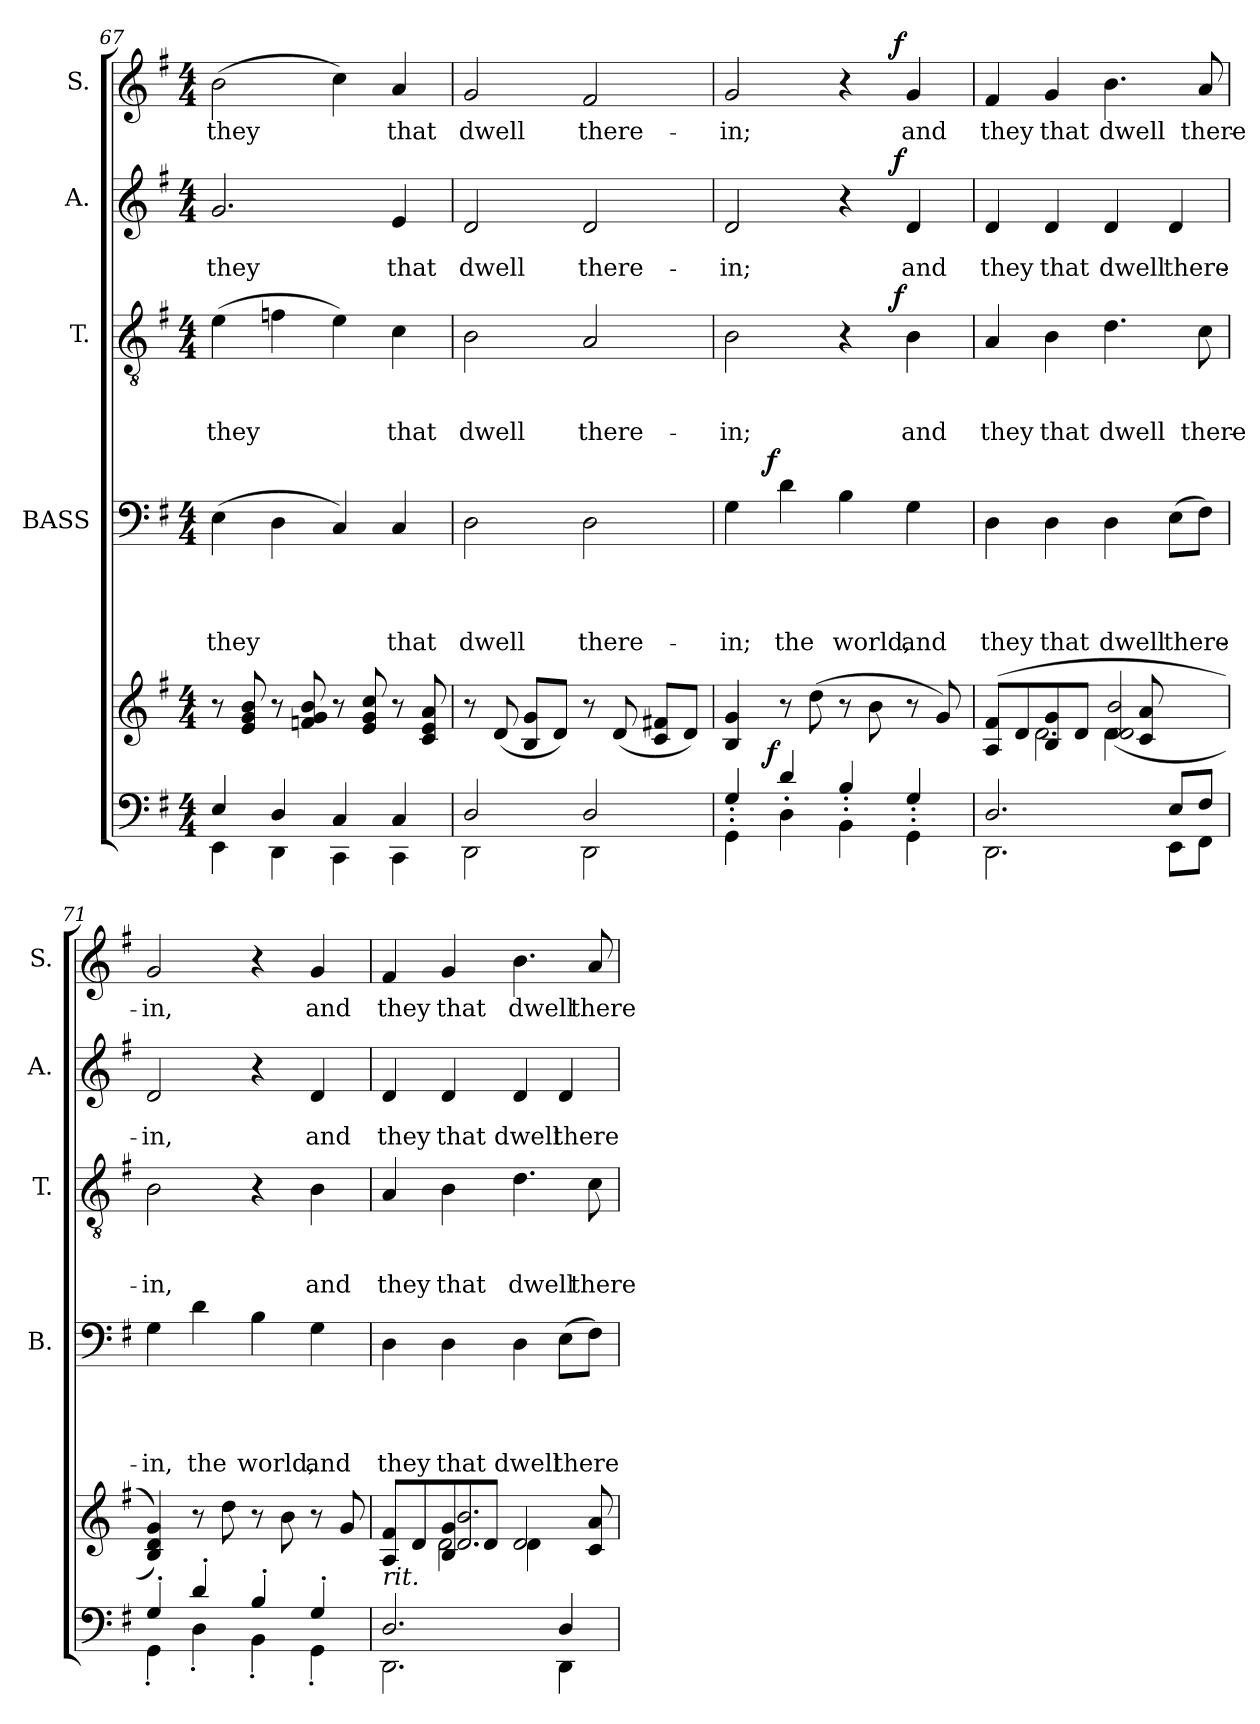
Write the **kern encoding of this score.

**kern	**dynam	**kern	**kern	**text	**text	**text	**text	**dynam	**kern	**text	**text	**text	**dynam	**kern	**text	**text	**dynam	**kern	**text	**dynam
*part6	*part6	*part5	*part4	*part4	*part4	*part4	*part4	*part4	*part3	*part3	*part3	*part3	*part3	*part2	*part2	*part2	*part2	*part1	*part1	*part1
*staff6	*staff6	*staff5	*staff4	*staff4	*staff4	*staff4	*staff4	*staff4	*staff3	*staff3	*staff3	*staff3	*staff3	*staff2	*staff2	*staff2	*staff2	*staff1	*staff1	*staff1
*	*	*	*I"BASS	*	*	*	*	*	*I"T.	*	*	*	*	*I"A.	*	*	*	*I"S.	*	*
*	*	*	*I'B.	*	*	*	*	*	*I'T.	*	*	*	*	*I'A.	*	*	*	*I'S.	*	*
*clefF4	*	*clefG2	*clefF4	*	*	*	*	*	*clefGv2	*	*	*	*	*clefG2	*	*	*	*clefG2	*	*
*k[f#]	*	*k[f#]	*k[f#]	*	*	*	*	*	*k[f#]	*	*	*	*	*k[f#]	*	*	*	*k[f#]	*	*
*G:	*	*G:	*G:	*	*	*	*	*	*G:	*	*	*	*	*G:	*	*	*	*G:	*	*
*M4/4	*	*M4/4	*M4/4	*	*	*	*	*	*M4/4	*	*	*	*	*M4/4	*	*	*	*M4/4	*	*
=67	=67	=67	=67	=67	=67	=67	=67	=67	=67	=67	=67	=67	=67	=67	=67	=67	=67	=67	=67	=67
*^	*	*	*	*	*	*	*	*	*	*	*	*	*	*	*	*	*	*	*	*
!	!	!	!	!	!	!	!	!LO:LY:b	!	!	!	!	!LO:LY:b	!	!	!	!LO:LY:b	!	!	!LO:LY:b	!
4EE\	4E/	.	8r	(>4E\	.	.	.	they	.	(>4e\	.	.	they	.	2.g/	.	they	.	(>2b\	they	.
.	.	.	8e/ 8g/ 8b/	.	.	.	.	.	.	.	.	.	.	.	.	.	.	.	.	.	.
4DD\	4D/	.	8r	4D\	.	.	.	.	.	4fn\	.	.	.	.	.	.	.	.	.	.	.
.	.	.	8fn/ 8g/ 8b/	.	.	.	.	.	.	.	.	.	.	.	.	.	.	.	.	.	.
4CC\	4C/	.	8r	4C/)	.	.	.	.	.	4e\)	.	.	.	.	.	.	.	.	4cc\)	.	.
.	.	.	8e/ 8g/ 8cc/	.	.	.	.	.	.	.	.	.	.	.	.	.	.	.	.	.	.
!	!	!	!	!	!	!	!	!LO:LY:b	!	!	!	!	!LO:LY:b	!	!	!	!LO:LY:b	!	!	!LO:LY:b	!
4CC\	4C/	.	8r	4C/	.	.	.	that	.	4c\	.	.	that	.	4e/	.	that	.	4a/	that	.
.	.	.	8c/ 8e/ 8a/	.	.	.	.	.	.	.	.	.	.	.	.	.	.	.	.	.	.
=68	=68	=68	=68	=68	=68	=68	=68	=68	=68	=68	=68	=68	=68	=68	=68	=68	=68	=68	=68	=68	=68
!	!	!	!	!	!	!	!	!LO:LY:b	!	!	!	!	!LO:LY:b	!	!	!	!LO:LY:b	!	!	!LO:LY:b	!
2DD\	2D/	.	8r	2D\	.	.	.	dwell	.	2B\	.	.	dwell	.	2d/	.	dwell	.	2g/	dwell	.
.	.	.	(<8d/	.	.	.	.	.	.	.	.	.	.	.	.	.	.	.	.	.	.
.	.	.	8B/ 8g/L	.	.	.	.	.	.	.	.	.	.	.	.	.	.	.	.	.	.
.	.	.	8d/J)	.	.	.	.	.	.	.	.	.	.	.	.	.	.	.	.	.	.
!	!	!	!	!	!	!	!	!LO:LY:b	!	!	!	!	!LO:LY:b	!	!	!	!LO:LY:b	!	!	!LO:LY:b	!
2DD\	2D/	.	8r	2D\	.	.	.	there-	.	2A/	.	.	there-	.	2d/	.	there-	.	2f#/	there-	.
.	.	.	(<8d/	.	.	.	.	.	.	.	.	.	.	.	.	.	.	.	.	.	.
.	.	.	8c/ 8f#X/L	.	.	.	.	.	.	.	.	.	.	.	.	.	.	.	.	.	.
.	.	.	8d/J)	.	.	.	.	.	.	.	.	.	.	.	.	.	.	.	.	.	.
=69	=69	=69	=69	=69	=69	=69	=69	=69	=69	=69	=69	=69	=69	=69	=69	=69	=69	=69	=69	=69	=69
!	!	!	!	!	!	!	!	!LO:LY:b	!	!	!	!	!LO:LY:b	!	!	!	!LO:LY:b	!	!	!LO:LY:b	!
*	*^	*	*	*^	*	*	*	*	*	*^	*	*	*	*	*^	*	*	*	*^	*	*
4GG'<\	4G'>/	8..ryy	.	4B/ 4g/	4G\	8..ryy	.	.	.	-in;	.	2B\	2ryy	.	.	-in;	.	2d/	2ryy	.	-in;	.	2g/	2ryy	-in;	.
!	!	!	!LO:DY:a	!	!	!	!	!	!	!	!LO:DY:a	!	!	!	!	!	!	!	!	!	!	!	!	!	!	!
.	.	2ryy	f	.	.	2ryy	.	.	.	.	f	.	.	.	.	.	.	.	.	.	.	.	.	.	.	.
!	!	!	!	!	!	!	!	!	!	!LO:LY:b	!	!	!	!	!	!	!	!	!	!	!	!	!	!	!	!
4D'<\	4d'>/	.	.	8r	4d\	.	.	.	.	the	.	.	.	.	.	.	.	.	.	.	.	.	.	.	.	.
.	.	.	.	(>8dd\	.	.	.	.	.	.	.	.	.	.	.	.	.	.	.	.	.	.	.	.	.	.
!	!	!	!	!	!	!	!	!	!	!LO:LY:b	!	!	!	!	!	!	!	!	!	!	!	!	!	!	!	!
4BB'<\	4B'>/	.	.	8r	4B\	.	.	.	.	world,	.	4r	8..ryy	.	.	.	.	4r	8..ryy	.	.	.	4r	8..ryy	.	.
.	.	.	.	8b\	.	.	.	.	.	.	.	.	.	.	.	.	.	.	.	.	.	.	.	.	.	.
!	!	!	!	!	!	!	!	!	!	!	!	!	!	!	!	!	!LO:DY:a	!	!	!	!	!LO:DY:a	!	!	!	!LO:DY:a
.	.	4ryy	.	.	.	4ryy	.	.	.	.	.	.	4ryy	.	.	.	f	.	4ryy	.	.	f	.	4ryy	.	f
!	!	!	!	!	!	!	!	!	!	!LO:LY:b	!	!	!	!	!	!LO:LY:b	!	!	!	!	!LO:LY:b	!	!	!	!LO:LY:b	!
4GG'<\	4G'>/	.	.	8r	4G\	.	.	.	.	and	.	4B\	.	.	.	and	.	4d/	.	.	and	.	4g/	.	and	.
.	.	.	.	8g/)	.	.	.	.	.	.	.	.	.	.	.	.	.	.	.	.	.	.	.	.	.	.
.	.	32ryy	.	.	.	32ryy	.	.	.	.	.	.	32ryy	.	.	.	.	.	32ryy	.	.	.	.	32ryy	.	.
!!LO:PB:g=z
=70	=70	=70	=70	=70	=70	=70	=70	=70	=70	=70	=70	=70	=70	=70	=70	=70	=70	=70	=70	=70	=70	=70	=70	=70	=70	=70
*	*	*	*	*^	*	*	*	*	*	*	*	*	*	*	*	*	*	*	*	*	*	*	*	*	*	*
*	*	*	*	*	*^	*	*	*	*	*	*	*	*	*	*	*	*	*	*	*	*	*	*	*	*	*	*
*	*	*	*	*	*	*^	*	*	*	*	*	*	*	*	*	*	*	*	*	*	*	*	*	*	*	*	*	*
!	!	!	!	!	!	!	!	!	!	!	!	!	!LO:LY:b	!	!	!	!	!	!LO:LY:b	!	!	!	!	!LO:LY:b	!	!	!	!LO:LY:b	!
*	*	*	*	*	*	*	*	*v	*v	*	*	*	*	*	*	*	*	*	*	*	*v	*v	*	*	*	*v	*v	*	*
*	*v	*v	*	*	*	*	*	*	*	*	*	*	*	*v	*v	*	*	*	*	*	*	*	*	*	*	*
2.D/	2.DD\	.	(>8A/ 8f#/L	2ryy	4ryy	2ryy	4D\	.	.	.	they	.	4A/	.	.	they	.	4d/	.	they	.	4f#/	they	.
.	.	.	8d/	.	.	.	.	.	.	.	.	.	.	.	.	.	.	.	.	.	.	.	.	.
!	!	!	!	!	!	!	!	!	!	!	!LO:LY:b	!	!	!	!	!LO:LY:b	!	!	!	!LO:LY:b	!	!	!LO:LY:b	!
.	.	.	8B/ 8g/	.	2.d\	.	4D\	.	.	.	that	.	4B\	.	.	that	.	4d/	.	that	.	4g/	that	.
.	.	.	8d/J	.	.	.	.	.	.	.	.	.	.	.	.	.	.	.	.	.	.	.	.	.
!	!	!	!	!	!	!	!	!	!	!	!LO:LY:b	!	!	!	!	!LO:LY:b	!	!	!	!LO:LY:b	!	!	!LO:LY:b	!
.	.	.	4d\	(<2d/ 2d/ 2b/	.	8ryy	4D\	.	.	.	dwell	.	4.d\	.	.	dwell	.	4d/	.	dwell	.	4.b\	dwell	.
.	.	.	.	.	.	8c/ 8a/	.	.	.	.	.	.	.	.	.	.	.	.	.	.	.	.	.	.
!	!	!	!	!	!	!	!	!	!	!	!LO:LY:b	!	!	!	!	!	!	!	!	!LO:LY:b	!	!	!	!
8EE\L	8E/L	.	4ryy	.	.	4ryy	(>8E\L	.	.	.	there-	.	.	.	.	.	.	4d/	.	there-	.	.	.	.
!	!	!	!	!	!	!	!	!	!	!	!	!	!	!	!	!LO:LY:b	!	!	!	!	!	!	!LO:LY:b	!
8FF#\J	8F#/J	.	.	.	.	.	8F#\J)	.	.	.	.	.	8c\	.	.	there-	.	.	.	.	.	8a/	there-	.
*	*	*	*v	*v	*v	*v	*	*	*	*	*	*	*	*	*	*	*	*	*	*	*	*	*	*
=71	=71	=71	=71	=71	=71	=71	=71	=71	=71	=71	=71	=71	=71	=71	=71	=71	=71	=71	=71	=71	=71
!	!	!	!	!	!	!	!	!LO:LY:b	!	!	!	!	!LO:LY:b	!	!	!	!LO:LY:b	!	!	!LO:LY:b	!
4G'>/	4GG'<\	.	4B/ 4d/ 4g/))	4G\	.	.	.	-in,	.	2B\	.	.	-in,	.	2d/	.	-in,	.	2g/	-in,	.
!	!	!	!	!	!	!	!	!LO:LY:b	!	!	!	!	!	!	!	!	!	!	!	!	!
4d'>/	4D'<\	.	8r	4d\	.	.	.	the	.	.	.	.	.	.	.	.	.	.	.	.	.
.	.	.	8dd\	.	.	.	.	.	.	.	.	.	.	.	.	.	.	.	.	.	.
!	!	!	!	!	!	!	!	!LO:LY:b	!	!	!	!	!	!	!	!	!	!	!	!	!
4B'>/	4BB'<\	.	8r	4B\	.	.	.	world,	.	4r	.	.	.	.	4r	.	.	.	4r	.	.
.	.	.	8b\	.	.	.	.	.	.	.	.	.	.	.	.	.	.	.	.	.	.
!	!	!	!	!	!	!	!	!LO:LY:b	!	!	!	!	!LO:LY:b	!	!	!	!LO:LY:b	!	!	!LO:LY:b	!
4G'>/	4GG'<\	.	8r	4G\	.	.	.	and	.	4B\	.	.	and	.	4d/	.	and	.	4g/	and	.
.	.	.	8g/	.	.	.	.	.	.	.	.	.	.	.	.	.	.	.	.	.	.
=72	=72	=72	=72	=72	=72	=72	=72	=72	=72	=72	=72	=72	=72	=72	=72	=72	=72	=72	=72	=72	=72
*	*	*	*^	*	*	*	*	*	*	*	*	*	*	*	*	*	*	*	*	*	*
*	*	*	*	*^	*	*	*	*	*	*	*	*	*	*	*	*	*	*	*	*	*	*
*	*	*	*	*	*^	*	*	*	*	*	*	*	*	*	*	*	*	*	*	*	*	*	*
!LO:TX:a:i:t=rit.	!	!	!	!	!	!	!	!	!	!	!	!	!	!	!	!	!	!	!	!	!	!	!	!
!	!	!	!	!	!	!	!	!	!	!	!LO:LY:b	!	!	!	!	!LO:LY:b	!	!	!	!LO:LY:b	!	!	!LO:LY:b	!
2.DD\	2.D/	.	8A/ 8f#/L	2ryy	4ryy	4ryy	4D\	.	.	.	they	.	4A/	.	.	they	.	4d/	.	they	.	4f#/	they	.
.	.	.	8d/	.	.	.	.	.	.	.	.	.	.	.	.	.	.	.	.	.	.	.	.	.
!	!	!	!	!	!	!	!	!	!	!	!LO:LY:b	!	!	!	!	!LO:LY:b	!	!	!	!LO:LY:b	!	!	!LO:LY:b	!
.	.	.	8B/ 8g/	.	2.d/ 2.b/	2.d\	4D\	.	.	.	that	.	4B\	.	.	that	.	4d/	.	that	.	4g/	that	.
.	.	.	8d/J	.	.	.	.	.	.	.	.	.	.	.	.	.	.	.	.	.	.	.	.	.
!	!	!	!	!	!	!	!	!	!	!	!LO:LY:b	!	!	!	!	!LO:LY:b	!	!	!	!LO:LY:b	!	!	!LO:LY:b	!
.	.	.	2d/	4d\	.	.	4D\	.	.	.	dwell	.	4.d\	.	.	dwell	.	4d/	.	dwell	.	4.b\	dwell	.
!	!	!	!	!	!	!	!	!	!	!	!LO:LY:b	!	!	!	!	!	!	!	!	!LO:LY:b	!	!	!	!
4DD\	4D/	.	.	8ryy	.	.	(>8E\L	.	.	.	there-	.	.	.	.	.	.	4d/	.	there-	.	.	.	.
!	!	!	!	!	!	!	!	!	!	!	!	!	!	!	!	!LO:LY:b	!	!	!	!	!	!	!LO:LY:b	!
.	.	.	.	8c/ 8a/	.	.	8F#\J)	.	.	.	.	.	8c\	.	.	there-	.	.	.	.	.	8a/	there-	.
*v	*v	*	*	*	*	*	*	*	*	*	*	*	*	*	*	*	*	*	*	*	*	*	*	*
*	*	*v	*v	*v	*v	*	*	*	*	*	*	*	*	*	*	*	*	*	*	*	*	*	*
=	=	=	=	=	=	=	=	=	=	=	=	=	=	=	=	=	=	=	=	=
*-	*-	*-	*-	*-	*-	*-	*-	*-	*-	*-	*-	*-	*-	*-	*-	*-	*-	*-	*-	*-
